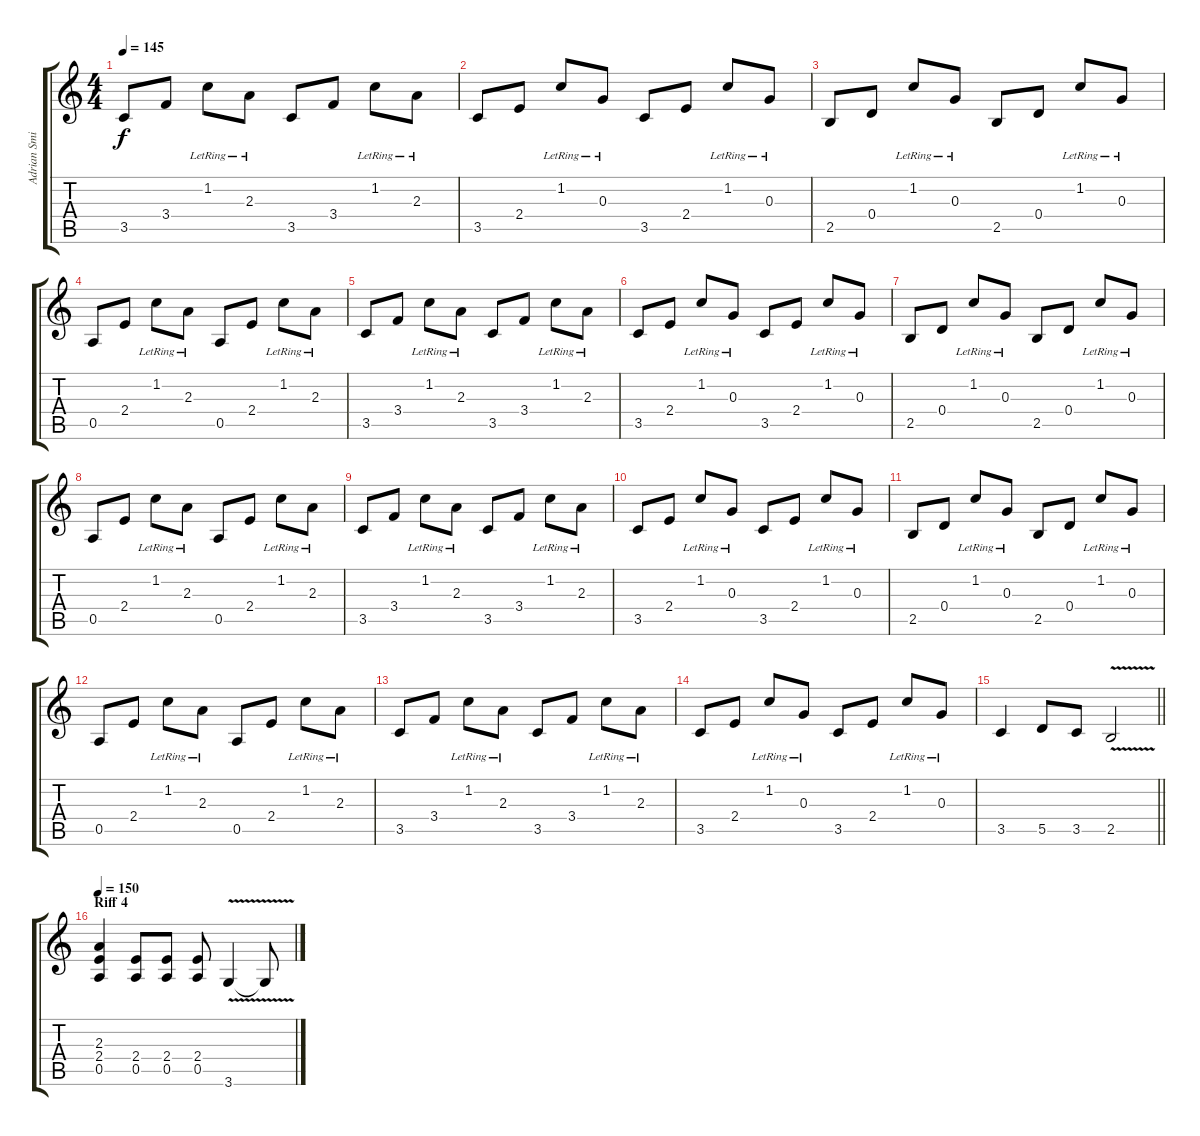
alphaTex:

\track ("Adrian Smith" "Adrian Smi") {instrument distortionguitar}
\staff {score tabs}
\tuning (E4 B3 G3 D3 A2 E2) {hide}
\ts (4 4)
\tempo 145
\clef g2
\ks c
3.5.8{dy f} 3.4.8 1.2{lr}.8 2.3{lr}.8 3.5.8 3.4.8 1.2{lr}.8 2.3{lr}.8 |
3.5.8 2.4.8 1.2{lr}.8 0.3{lr}.8 3.5.8 2.4.8 1.2{lr}.8 0.3{lr}.8 |
2.5.8 0.4.8 1.2{lr}.8 0.3{lr}.8 2.5.8 0.4.8 1.2{lr}.8 0.3{lr}.8 |
0.5.8 2.4.8 1.2{lr}.8 2.3{lr}.8 0.5.8 2.4.8 1.2{lr}.8 2.3{lr}.8 |
3.5.8 3.4.8 1.2{lr}.8 2.3{lr}.8 3.5.8 3.4.8 1.2{lr}.8 2.3{lr}.8 |
3.5.8 2.4.8 1.2{lr}.8 0.3{lr}.8 3.5.8 2.4.8 1.2{lr}.8 0.3{lr}.8 |
2.5.8 0.4.8 1.2{lr}.8 0.3{lr}.8 2.5.8 0.4.8 1.2{lr}.8 0.3{lr}.8 |
0.5.8 2.4.8 1.2{lr}.8 2.3{lr}.8 0.5.8 2.4.8 1.2{lr}.8 2.3{lr}.8 |
3.5.8 3.4.8 1.2{lr}.8 2.3{lr}.8 3.5.8 3.4.8 1.2{lr}.8 2.3{lr}.8 |
3.5.8 2.4.8 1.2{lr}.8 0.3{lr}.8 3.5.8 2.4.8 1.2{lr}.8 0.3{lr}.8 |
2.5.8 0.4.8 1.2{lr}.8 0.3{lr}.8 2.5.8 0.4.8 1.2{lr}.8 0.3{lr}.8 |
0.5.8 2.4.8 1.2{lr}.8 2.3{lr}.8 0.5.8 2.4.8 1.2{lr}.8 2.3{lr}.8 |
3.5.8 3.4.8 1.2{lr}.8 2.3{lr}.8 3.5.8 3.4.8 1.2{lr}.8 2.3{lr}.8 |
3.5.8 2.4.8 1.2{lr}.8 0.3{lr}.8 3.5.8 2.4.8 1.2{lr}.8 0.3{lr}.8 |
\barLineRight lightlight
3.5.4{instrument distortionguitar} 5.5.8 3.5.8 2.5{v}.2 |
\section ("" "Riff 4")
\tempo 150
(2.3 2.4 0.5).4 (2.4 0.5).8 (2.4 0.5).8 (2.4 0.5).8 3.6{v}.4 3.6{t}.8
